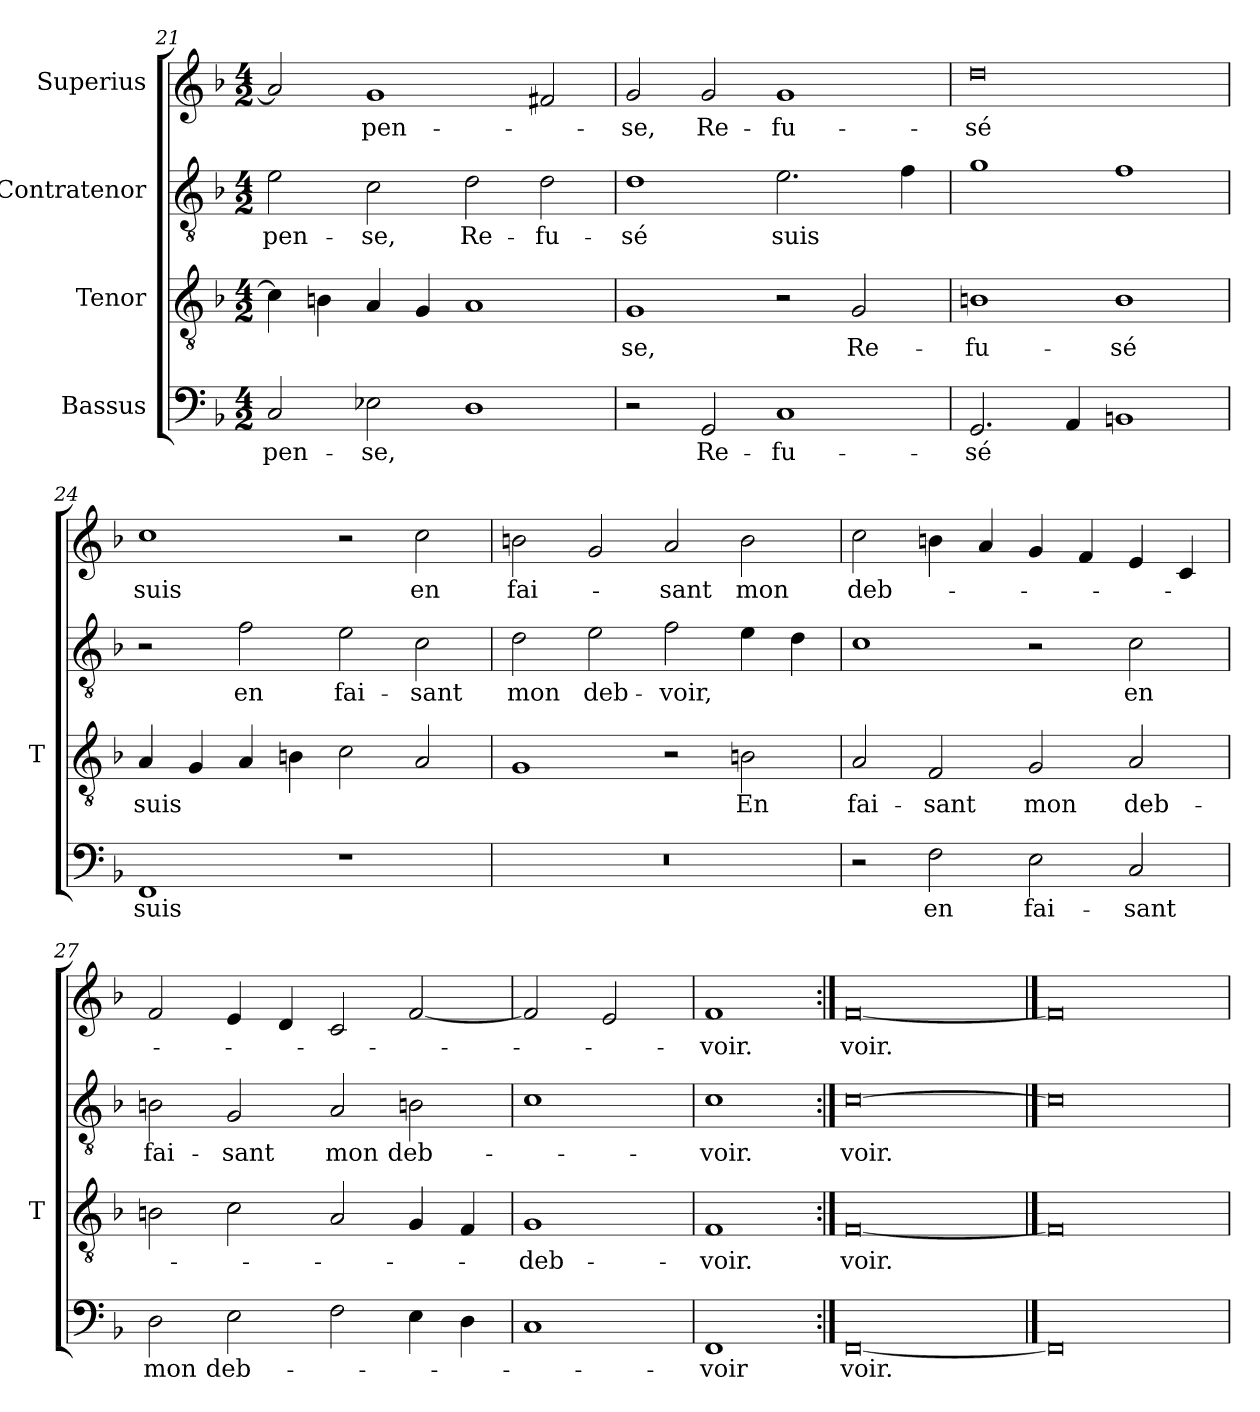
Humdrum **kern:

**kern	**text	**kern	**text	**kern	**text	**kern	**text
*part4	*part4	*part3	*part3	*part2	*part2	*part1	*part1
*staff4	*staff4	*staff3	*staff3	*staff2	*staff2	*staff1	*staff1
*I"Bassus	*	*I"Tenor	*	*I"Contratenor	*	*I"Superius	*
*	*	*I'T	*	*	*	*	*
*clefF4	*	*clefGv2	*	*clefGv2	*	*clefG2	*
*k[b-]	*	*k[b-]	*	*k[b-]	*	*k[b-]	*
*M4/2	*	*M4/2	*	*M4/2	*	*M4/2	*
=21	=21	=21	=21	=21	=21	=21	=21
2C	pen-	4c]	.	2e	pen-	2a]	.
.	.	4Bn	.	.	.	.	.
2E-X	-se,	4A	.	2c	-se,	1g	pen-
.	.	4G	.	.	.	.	.
1D	.	1A	.	2d	Re-	.	.
.	.	.	.	2d	fu-	2f#X	.
=22	=22	=22	=22	=22	=22	=22	=22
2r	.	1G	-se,	1d	-sé	2g	-se,
2GG	Re-	.	.	.	.	2g	Re-
1C	fu-	2r	.	2.e	-suis	1g	fu-
.	.	2G	Re-	.	.	.	.
.	.	.	.	4f	.	.	.
=23	=23	=23	=23	=23	=23	=23	=23
2.GG	-sé	1Bn	fu-	1g	.	0dd	-sé
4AA	.	.	.	.	.	.	.
1BB	.	1B	-sé	1f	.	.	.
=24	=24	=24	=24	=24	=24	=24	=24
1FF	-suis	4A	-suis	2r	.	1cc	-suis
.	.	4G	.	.	.	.	.
.	.	4A	.	2f	-en	.	.
.	.	4Bn	.	.	.	.	.
1r	.	2c	.	2e	fai-	2r	.
.	.	2A	.	2c	-sant	2cc	-en
=25	=25	=25	=25	=25	=25	=25	=25
0r	.	1G	.	2d	-mon	2b	fai-
.	.	.	.	2e	deb-	2g	.
.	.	2r	.	2f	-voir,	2a	-sant
.	.	2Bn	-En	4e	.	2b	-mon
.	.	.	.	4d	.	.	.
=26	=26	=26	=26	=26	=26	=26	=26
2r	.	2A	fai-	1c	.	2cc	deb-
2F	-en	2F	-sant	.	.	4b	.
.	.	.	.	.	.	4a	.
2E	fai-	2G	-mon	2r	.	4g	.
.	.	.	.	.	.	4f	.
2C	-sant	2A	deb-	2c	-en	4e	.
.	.	.	.	.	.	4c	.
=27	=27	=27	=27	=27	=27	=27	=27
2D	-mon	2Bn	.	2Bn	fai-	2f	.
2E	deb-	2c	.	2G	-sant	4e	.
.	.	.	.	.	.	4d	.
2F	.	2A	.	2A	-mon	2c	.
4E	.	4G	.	2Bn	deb-	[2f	.
4D	.	4F	.	.	.	.	.
=28	=28	=28	=28	=28	=28	=28	=28
1C	.	1G	deb-	1c	.	2f]	.
.	.	.	.	.	.	2e	.
=29	=29	=29	=29	=29	=29	=29	=29
1FF	-voir	1F	-voir.	1c	-voir.	1f	-voir.
=30:|!	=30:|!	=30:|!	=30:|!	=30:|!	=30:|!	=30:|!	=30:|!
[0FF	-voir.	[0F	-voir.	[0c	-voir.	[0f	-voir.
==31	==31	==31	==31	==31	==31	==31	==31
0FF]	.	0F]	.	0c]	.	0f]	.
=	=	=	=	=	=	=	=
*-	*-	*-	*-	*-	*-	*-	*-
